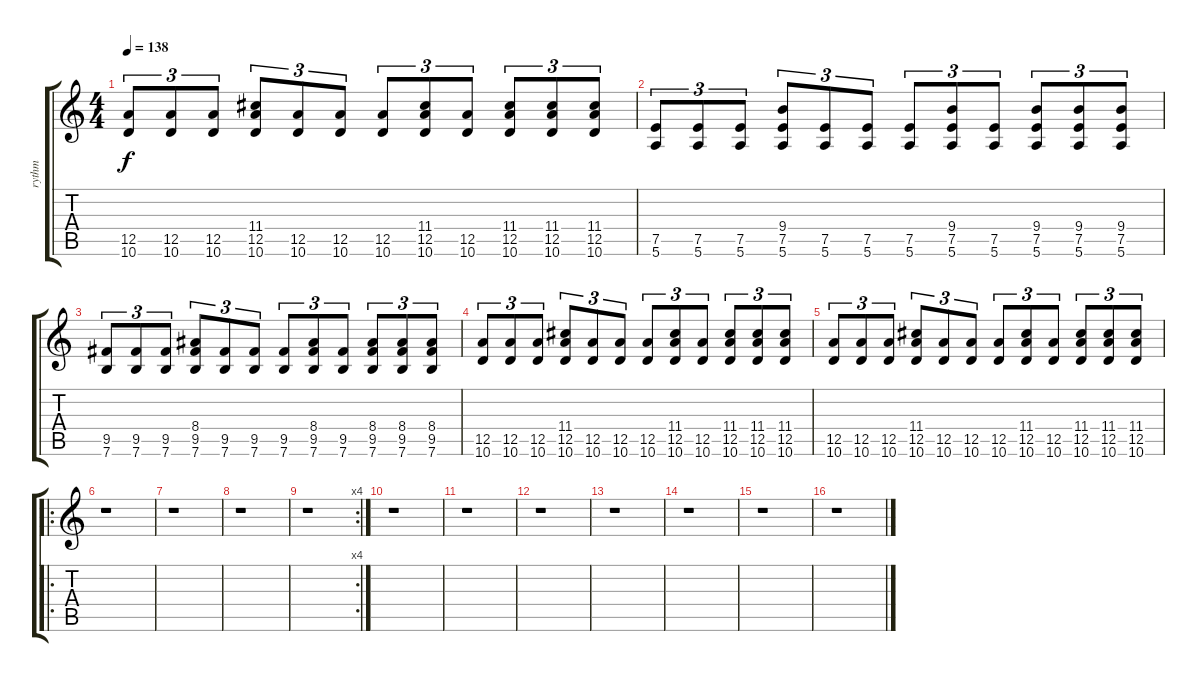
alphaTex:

\track ("rythm" "rythm") {instrument overdrivenguitar}
\staff {score tabs}
\tuning (E4 B3 G3 D3 A2 E2) {hide}
\ts (4 4)
\tempo 138
\clef g2
\ks c
(12.5 10.6).8{tu (3 2) dy f} (12.5 10.6).8{tu (3 2)} (12.5 10.6).8{tu (3 2)} (11.4 12.5 10.6).8{tu (3 2)} (12.5 10.6).8{tu (3 2)} (12.5 10.6).8{tu (3 2)} (12.5 10.6).8{tu (3 2)} (11.4 12.5 10.6).8{tu (3 2)} (12.5 10.6).8{tu (3 2)} (11.4 12.5 10.6).8{tu (3 2)} (11.4 12.5 10.6).8{tu (3 2)} (11.4 12.5 10.6).8{tu (3 2)} |
(7.5 5.6).8{tu (3 2)} (7.5 5.6).8{tu (3 2)} (7.5 5.6).8{tu (3 2)} (9.4 7.5 5.6).8{tu (3 2)} (7.5 5.6).8{tu (3 2)} (7.5 5.6).8{tu (3 2)} (7.5 5.6).8{tu (3 2)} (9.4 7.5 5.6).8{tu (3 2)} (7.5 5.6).8{tu (3 2)} (9.4 7.5 5.6).8{tu (3 2)} (9.4 7.5 5.6).8{tu (3 2)} (9.4 7.5 5.6).8{tu (3 2)} |
(9.5 7.6).8{tu (3 2)} (9.5 7.6).8{tu (3 2)} (9.5 7.6).8{tu (3 2)} (8.4 9.5 7.6).8{tu (3 2)} (9.5 7.6).8{tu (3 2)} (9.5 7.6).8{tu (3 2)} (9.5 7.6).8{tu (3 2)} (8.4 9.5 7.6).8{tu (3 2)} (9.5 7.6).8{tu (3 2)} (8.4 9.5 7.6).8{tu (3 2)} (8.4 9.5 7.6).8{tu (3 2)} (8.4 9.5 7.6).8{tu (3 2)} |
(12.5 10.6).8{tu (3 2)} (12.5 10.6).8{tu (3 2)} (12.5 10.6).8{tu (3 2)} (11.4 12.5 10.6).8{tu (3 2)} (12.5 10.6).8{tu (3 2)} (12.5 10.6).8{tu (3 2)} (12.5 10.6).8{tu (3 2)} (11.4 12.5 10.6).8{tu (3 2)} (12.5 10.6).8{tu (3 2)} (11.4 12.5 10.6).8{tu (3 2)} (11.4 12.5 10.6).8{tu (3 2)} (11.4 12.5 10.6).8{tu (3 2)} |
(12.5 10.6).8{tu (3 2)} (12.5 10.6).8{tu (3 2)} (12.5 10.6).8{tu (3 2)} (11.4 12.5 10.6).8{tu (3 2)} (12.5 10.6).8{tu (3 2)} (12.5 10.6).8{tu (3 2)} (12.5 10.6).8{tu (3 2)} (11.4 12.5 10.6).8{tu (3 2)} (12.5 10.6).8{tu (3 2)} (11.4 12.5 10.6).8{tu (3 2)} (11.4 12.5 10.6).8{tu (3 2)} (11.4 12.5 10.6).8{tu (3 2)} |
\ro
r.1 |
r.1 |
r.1 |
\rc 4
r.1 |
r.1 |
r.1 |
r.1 |
r.1 |
r.1 |
r.1 |
r.1
